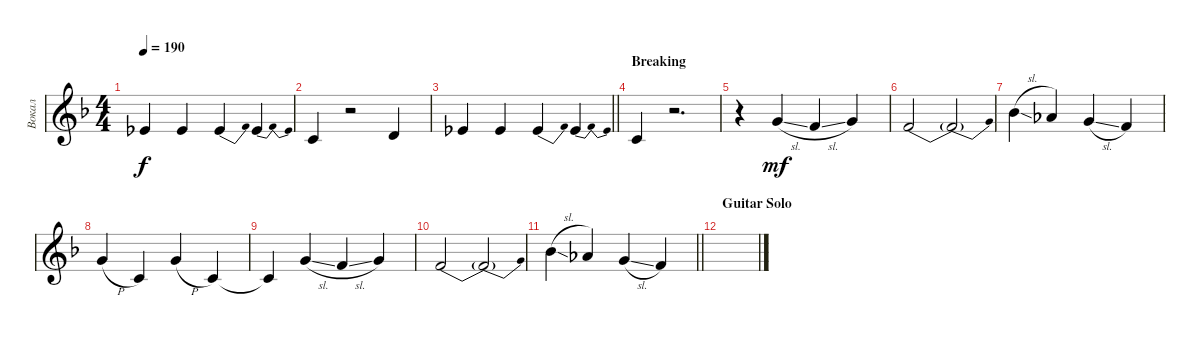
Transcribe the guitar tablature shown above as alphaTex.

\track ("Вокал" "Вокал") {instrument trumpet}
\staff {score}
\tuning (E4 B3 G3 D3 A2 E2) {hide}
\ts (4 4)
\tempo 190
\clef g2
\ks dminor
4.2.4{dy f} 4.2.4 4.2{be (bend 0 0 60 4)}.4 4.2{be (bendrelease 0 0 15 4 41 4 60 0)}.4 |
1.2.4 r.2 3.2.4 |
\barLineRight lightlight
4.2.4 4.2.4 4.2{be (bend 0 0 60 4)}.4 4.2{be (bendrelease 0 0 15 4 41 4 60 0)}.4 |
\section ("" "Breaking")
1.2.4 r.2{d} |
r.4 8.2{sl}.4{dy mf} 6.2{sl}.4 8.2.4 |
6.2{be (bendrelease 0 0 15 4 45 4 60 0)}.2 6.2{be (bend 0 0 60 4) t}.2 |
6.1{sl}.4 4.1.4 3.1{sl}.4 1.1.4 |
8.2{h}.4 1.2.4 8.2{h}.4 1.2.4 |
1.2{t}.4 8.2{sl}.4 6.2{sl}.4 8.2.4 |
6.2{be (bendrelease 0 0 15 4 45 4 60 0)}.2 6.2{be (bend 0 0 60 4) t}.2 |
\barLineRight lightlight
6.1{sl}.4 4.1.4 3.1{sl}.4 1.1.4 |
\section ("" "Guitar Solo")
